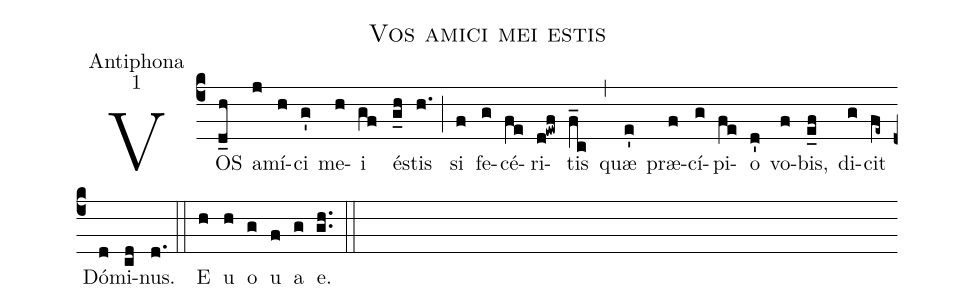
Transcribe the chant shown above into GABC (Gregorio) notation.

name:Vos amici mei estis;
office-part:Antiphona;
mode:1;
%%
(c4) VOS(d_h) a(j)mí(h)ci(g') me(h)i(gf) é(g_h)stis(h.) (;) si(f) fe(g)cé(fe)ri(d!ewf)tis(f_c) (,) quæ(e') præ(f)cí(g)pi(fe)o(d') vo(f)bis,(e_f) di(g)cit(fe~) Dó(d)mi(cd)nus.(d.) (::) <eu>E(h) u(h) o(g) u(f) a(g) e.</eu>(g.h.) (::)
